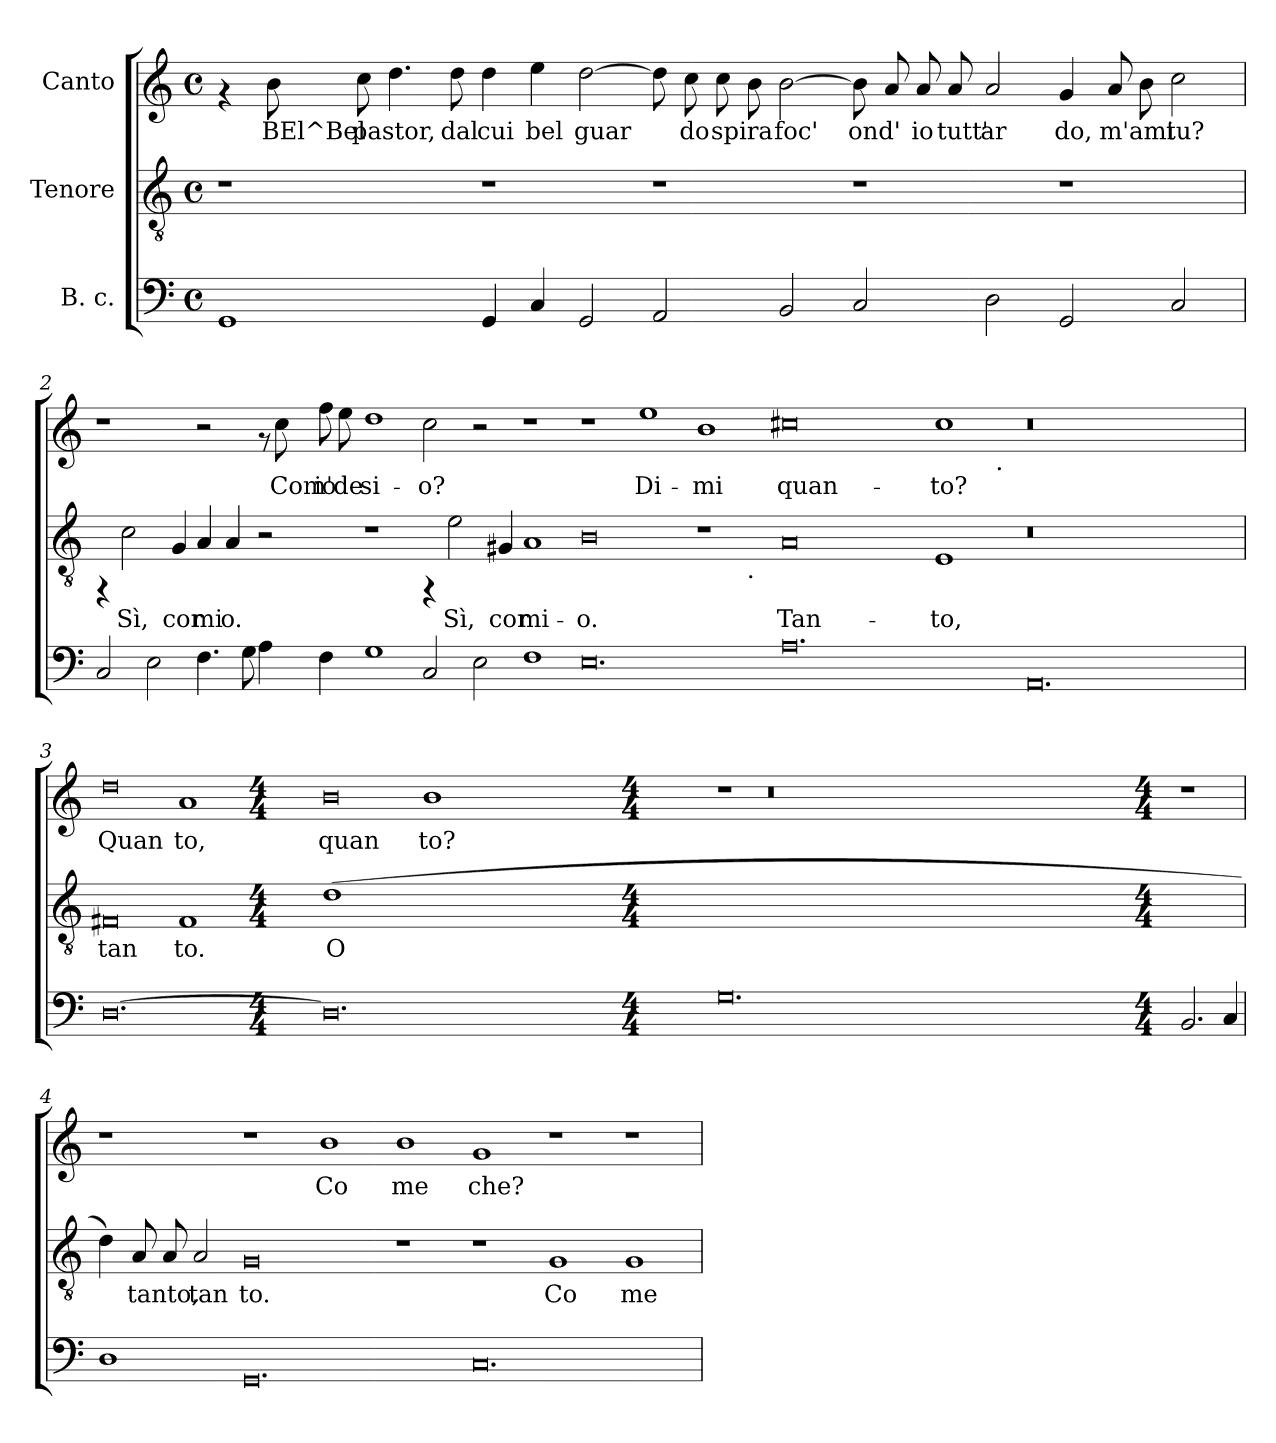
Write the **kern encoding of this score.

**kern	**kern	**text	**kern	**text
*part3	*part2	*part2	*part1	*part1
*staff3	*staff2	*staff2	*staff1	*staff1
*I"B. c.	*I"Tenore	*	*I"Canto	*
!!LO:PB:g=z
*stria5	*stria5	*	*stria5	*
*clefF4	*clefGv2	*	*clefG2	*
*k[]	*k[]	*	*k[]	*
*C:	*C:	*	*C:	*
*M4/4	*M4/4	*	*M4/4	*
*met(c)	*met(c)	*	*met(c)	*
=1	=1	=1	=1	=1
1GG	1r	.	4rf	.
!	!	!	!	!LO:LY:b:rj
.	.	.	8b\	BEl^Bel
!	!	!	!	!LO:LY:b:rj
.	.	.	8cc\	pastor,
!	!	!	!	!LO:LY:b:rj
.	.	.	4.dd\	.
!	!	!	!	!LO:LY:b:rj
.	.	.	8dd\	dal
!	!	!	!	!LO:LY:b:rj
4GG/	1r	.	4dd\	cui
!	!	!	!	!LO:LY:b:rj
4C/	.	.	4ee\	bel
!	!	!	!	!LO:LY:b:rj
2GG/	.	.	[>2dd\	guar
!	!	!	!	!LO:LY:b:rj
2AA/	1r	.	8dd\]	.
!	!	!	!	!LO:LY:b:rj
.	.	.	8cc\	do
!	!	!	!	!LO:LY:b:rj
.	.	.	8cc\	spira
!	!	!	!	!LO:LY:b:rj
.	.	.	8b\	.
!	!	!	!	!LO:LY:b:rj
2BB/	.	.	[>2b\	foc'
!	!	!	!	!LO:LY:b:rj
2C/	1r	.	8b\]	ond'
!	!	!	!	!LO:LY:b:rj
.	.	.	8a/	.
!	!	!	!	!LO:LY:b:rj
.	.	.	8a/	io
!	!	!	!	!LO:LY:b:rj
.	.	.	8a/	tutt'
!	!	!	!	!LO:LY:b:rj
2D\	.	.	2a/	ar
!	!	!	!	!LO:LY:b:rj
2GG/	1r	.	4g/	do,
!	!	!	!	!LO:LY:b:rj
.	.	.	8a/	m'ami
!	!	!	!	!LO:LY:b:rj
.	.	.	8b\	.
!	!	!	!	!LO:LY:b:rj
2C/	.	.	2cc\	tu?
!!LO:LB:g=z
=2	=2	=2	=2	=2
*	*^	*	*^	*
2C/	4rFF	1ryy	.	1r	1ryy	.
!	!	!	!LO:LY:b:cj	!	!	!
.	2c\	.	Sì,	.	.	.
2E\	.	.	.	.	.	.
!	!	!	!LO:LY:b:cj	!	!	!
.	4G/	.	cor	.	.	.
!	!	!	!LO:LY:b:cj	!	!	!
4.F\	4A/	1ryy	mi-	2r	1ryy	.
!	!	!	!LO:LY:b:cj	!	!	!
.	4A/	.	-o.	.	.	.
8G\	.	.	.	.	.	.
4A\	2r	.	.	8rf	.	.
!	!	!	!	!	!	!LO:LY:b:rj
.	.	.	.	8cc\	.	Com'
!	!	!	!	!	!	!LO:LY:b:rj
4F\	.	.	.	8ff\	.	io
!	!	!	!	!	!	!LO:LY:b:rj
.	.	.	.	8ee\	.	de-
!	!	!	!	!	!	!LO:LY:b:rj
1G	1r	1ryy	.	1dd	1ryy	-si-
!	!	!	!	!	!	!LO:LY:b:rj
2C/	4rFF	1ryy	.	2cc\	1ryy	-o?
!	!	!	!LO:LY:b:cj	!	!	!
.	2e\	.	Sì,	.	.	.
2E\	.	.	.	2r	.	.
!	!	!	!LO:LY:b:cj	!	!	!
.	4G#X/	.	cor	.	.	.
!	!	!	!LO:LY:b:cj	!	!	!
1F	1A	1ryy	mi-	1r	1ryy	.
!	!	!	!LO:LY:b:cj	!	!	!
0.E	0B	1ryy	-o.	1r	1ryy	.
!	!	!	!	!	!	!LO:LY:b:rj
.	.	1ryy	.	1ee	1ryy	Di-
!	!	!	!	!	!	!LO:LY:b:rj
.	1r	2ryy	.	1b	1ryy	-mi
.	.	16ryy	.	.	.	.
!	!	!LO:TX:b:t=.	!	!	!	!
.	.	1ryy	.	.	.	.
!	!	!	!LO:LY:b:cj	!	!	!LO:LY:b:rj
0.A	0A	.	Tan-	0cc#X	1ryy	quan-
.	.	1ryy	.	.	.	.
.	.	.	.	.	1ryy	.
.	.	1ryy	.	.	.	.
!	!	!	!LO:LY:b:cj	!	!	!LO:LY:b:rj
.	1E	.	-to,	1cc#	2ryy	-to?
.	.	.	.	.	8ryy	.
.	.	1ryy	.	.	.	.
!	!	!	!	!	!LO:TX:b:t=.	!
.	.	.	.	.	1ryy	.
0.AA	0.r	.	.	0.r	.	.
.	.	1ryy	.	.	.	.
.	.	.	.	.	1ryy	.
.	.	1ryy	.	.	.	.
.	.	.	.	.	1ryy	.
.	.	4..ryy	.	.	.	.
.	.	.	.	.	4.ryy	.
!!LO:LB:g=z
=3	=3	=3	=3	=3	=3	=3
!	!	!	!LO:LY:b:cj	!	!	!LO:LY:b:rj
*	*v	*v	*	*	*	*
*	*	*	*v	*v	*
[<0.D	0F#X	tan	0dd	Quan
!	!	!LO:LY:b:cj	!	!LO:LY:b:rj
.	1F#	to.	1a	to,
*M4/4	*M4/4	*	*M4/4	*
*met(c)	*met(c)	*	*met(c)	*
!	!	!LO:LY:b:cj	!	!LO:LY:b:rj
0.D]	(>1d	O	0b	quan
.	0ryy	.	.	.
!	!	!	!	!LO:LY:b:rj
.	.	.	1b	to?
*M4/4	*M4/4	*	*M4/4	*
*met(c)	*met(c)	*	*met(c)	*
0.G	0.ryy	.	1r	.
.	.	.	0r	.
*M4/4	*M4/4	*	*M4/4	*
*met(c)	*met(c)	*	*met(c)	*
2.BB/	1ryy	.	1r	.
4C/	.	.	.	.
=4	=4	=4	=4	=4
!	!	!LO:LY:b:cj	!	!
1D	4d\)	.	1r	.
!	!	!LO:LY:b:cj	!	!
.	8A/	tanto,	.	.
!	!	!LO:LY:b:cj	!	!
.	8A/	.	.	.
!	!	!LO:LY:b:cj	!	!
.	2A/	tan	.	.
!	!	!LO:LY:b:cj	!	!
0.GG	0G	to.	1r	.
!	!	!	!	!LO:LY:b:rj
.	.	.	1b	Co
!	!	!	!	!LO:LY:b:rj
.	1r	.	1b	me
!	!	!	!	!LO:LY:b:rj
0.C	1r	.	1g	che?
!	!	!LO:LY:b:cj	!	!
.	1G	Co	1r	.
!	!	!LO:LY:b:cj	!	!
.	1G	me	1r	.
=	=	=	=	=
*-	*-	*-	*-	*-
